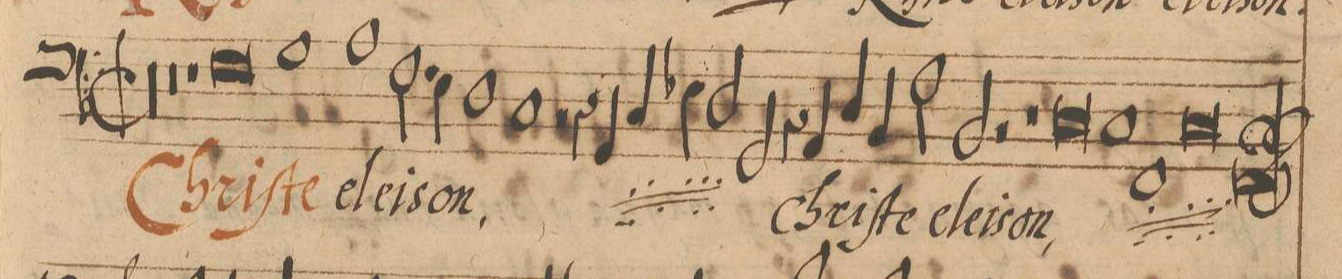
**kern	**text
*I"Basis 2di Chori.	*
*clefF4	*
*k[b-]	*
*met(C|)	*
*M2/1	*
*clefF4	*
*k[b-]	*
*M2/1	*
*met(C|)	*color:red
00r	.
=22-	=22-
=23-	=23-
0r	.
=24-	=24-
1r	.
0F	Chriſ-
=25-	=25-
1G	-te
*	*color:auto
=26-	=26-
1A	e-
2.F\	-lei-
4E\	-son,
=27-	=27-
1D	.
1C	.
=28-	=28-
2r	.
4r	.
*	*ij
4GG/	Chris-
4C/	-te
4E-X\	e-
2D/	-lei-
=29-	=29-
2GG/	-son
4r	.
*	*Xij
4AA/	Chriſ-
4D/	-te
4BB-/	e-
2F\	-lei-
=30-	=30-
2BB-/	-son,
2r	.
1r	.
=31-	=31-
*	*ij
0C	CHris-
=32-	=32-
1C	-te
1FF	e-
=33-	=33-
0C	-lei-
=34-	=34-
00FF;;	-son
*	*Xij
=35-	=35-
=36-	=36-
*-	*-
